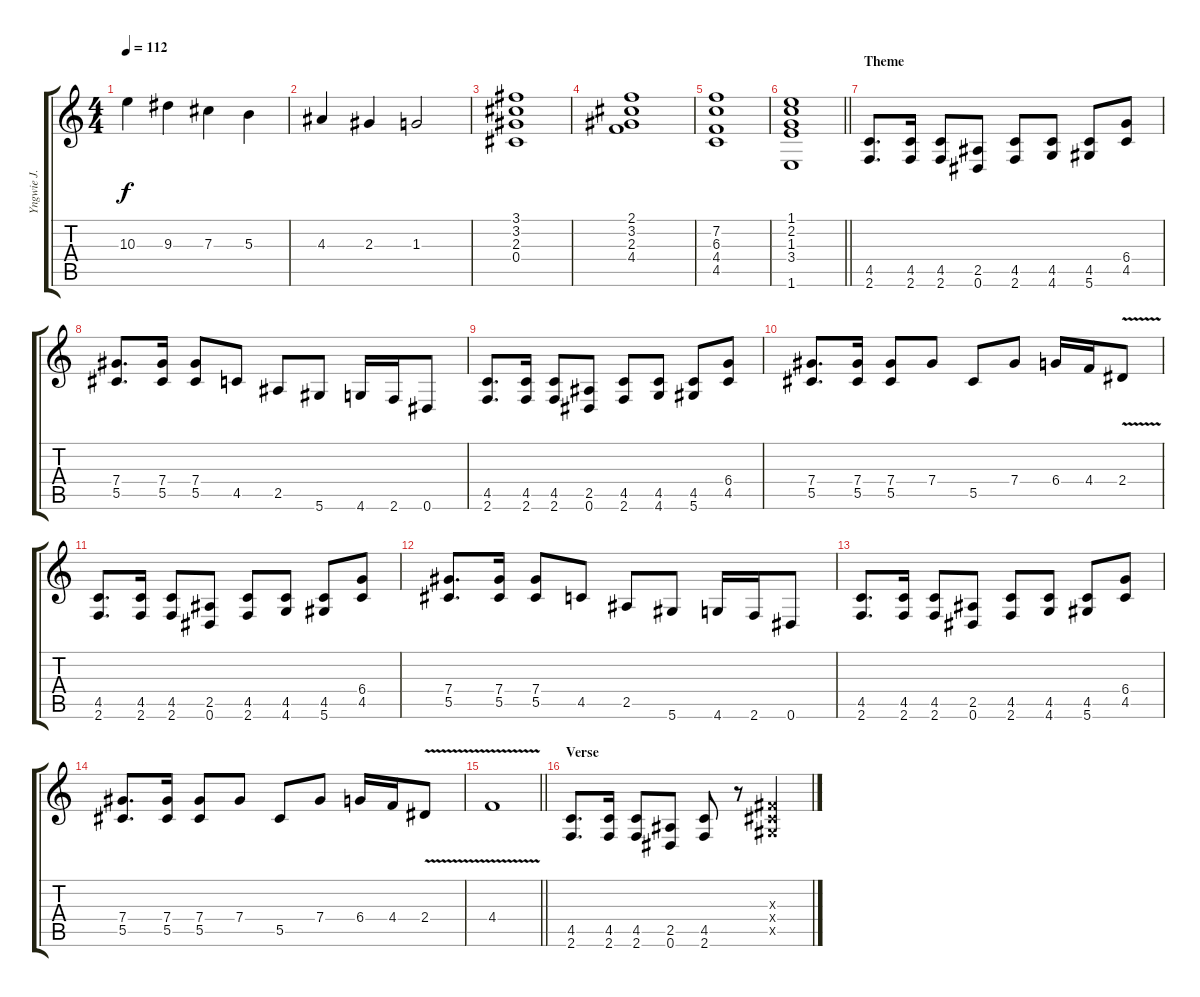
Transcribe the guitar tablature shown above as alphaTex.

\track ("Yngwie J. Malmsteen" "Yngwie J. ") {instrument distortionguitar}
\staff {score tabs}
\tuning (Eb4 Bb3 Gb3 Db3 Ab2 Eb2) {hide}
\ts (4 4)
\tempo 112
\clef g2
\ks c
10.3.4{dy f} 9.3.4 7.3.4 5.3.4 |
4.3.4 2.3.4 1.3.2 |
(3.1 3.2 2.3 0.4).1 |
(2.1 3.2 2.3 4.4).1 |
(7.2 6.3 4.4 4.5).1 |
\barLineRight lightlight
(1.1 2.2 1.3 3.4 1.6).1 |
\section ("" "Theme")
(4.5 2.6).8{d} (4.5 2.6).16 (4.5 2.6).8 (2.5 0.6).8 (4.5 2.6).8 (4.5 4.6).8 (4.5 5.6).8 (6.4 4.5).8 |
(7.4 5.5).8{d} (7.4 5.5).16 (7.4 5.5).8 4.5.8 2.5.8 5.6.8 4.6.16 2.6.16 0.6.8 |
(4.5 2.6).8{d} (4.5 2.6).16 (4.5 2.6).8 (2.5 0.6).8 (4.5 2.6).8 (4.5 4.6).8 (4.5 5.6).8 (6.4 4.5).8 |
(7.4 5.5).8{d} (7.4 5.5).16 (7.4 5.5).8 7.4.8 5.5.8 7.4.8 6.4.16 4.4.16 2.4{v}.8 |
(4.5 2.6).8{d} (4.5 2.6).16 (4.5 2.6).8 (2.5 0.6).8 (4.5 2.6).8 (4.5 4.6).8 (4.5 5.6).8 (6.4 4.5).8 |
(7.4 5.5).8{d} (7.4 5.5).16 (7.4 5.5).8 4.5.8 2.5.8 5.6.8 4.6.16 2.6.16 0.6.8 |
(4.5 2.6).8{d} (4.5 2.6).16 (4.5 2.6).8 (2.5 0.6).8 (4.5 2.6).8 (4.5 4.6).8 (4.5 5.6).8 (6.4 4.5).8 |
(7.4 5.5).8{d} (7.4 5.5).16 (7.4 5.5).8 7.4.8 5.5.8 7.4.8 6.4.16 4.4.16 2.4{v}.8 |
\barLineRight lightlight
4.4{v}.1 |
\section ("" "Verse")
(4.5 2.6).8{d} (4.5 2.6).16 (4.5 2.6).8 (2.5 0.6).8 (4.5 2.6).8 r.8 (0.3{x} 0.4{x} 0.5{x}).4
